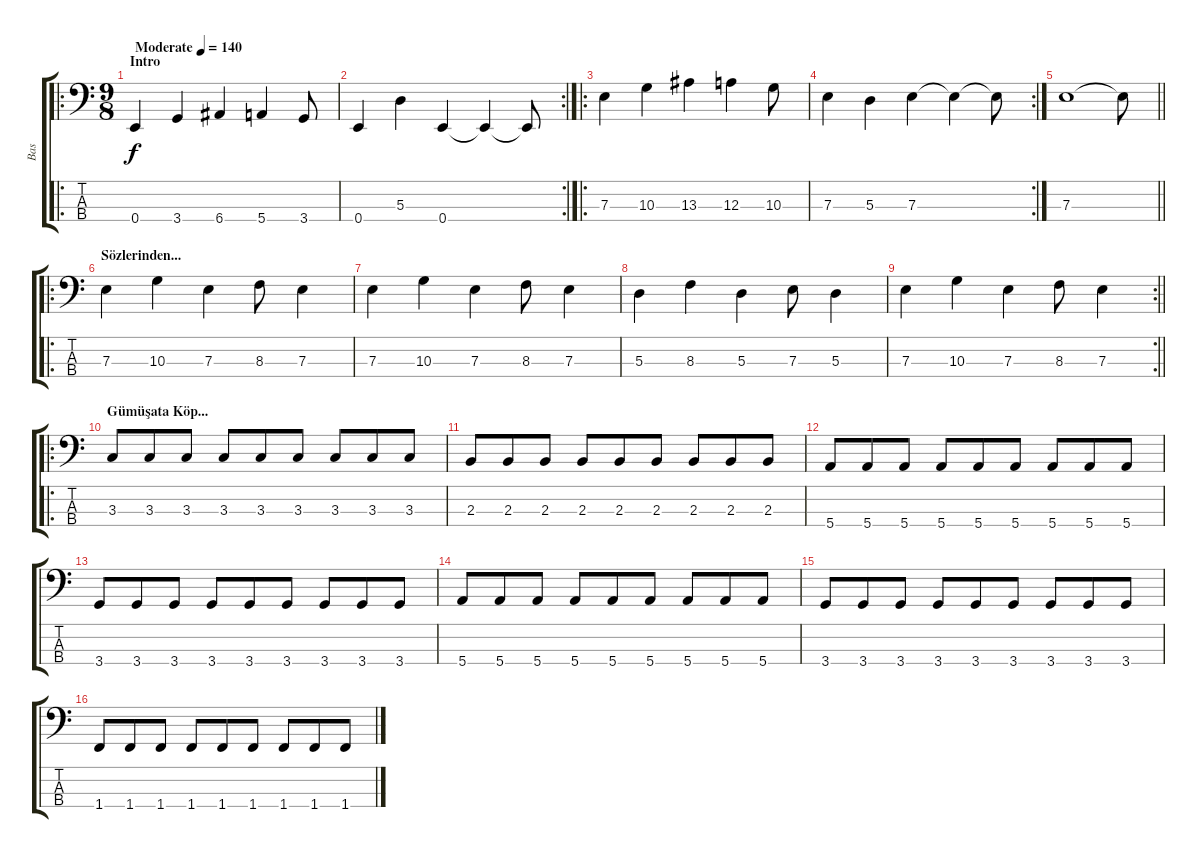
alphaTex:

\track ("Bas" "Bas") {instrument electricbassfinger}
\staff {score tabs}
\tuning (G2 D2 A1 E1) {hide}
\ro
\ts (9 8)
\section ("" "Intro")
\tempo (140 "Moderate")
\clef f4
\ks c
0.4.4{dy f instrument electricbassfinger} 3.4.4 6.4.4 5.4.4 3.4.8 |
\rc 2
0.4.4 5.3.4 0.4.4 0.4{t}.4 0.4{t}.8 |
\ro
7.3.4 10.3.4 13.3.4 12.3.4 10.3.8 |
\rc 2
7.3.4 5.3.4 7.3.4 7.3{t}.4 7.3{t}.8 |
\barLineRight lightlight
7.3.1 7.3{t}.8 |
\ro
\section ("" "Sözlerinden...")
7.3.4 10.3.4 7.3.4 8.3.8 7.3.4 |
7.3.4 10.3.4 7.3.4 8.3.8 7.3.4 |
5.3.4 8.3.4 5.3.4 7.3.8 5.3.4 |
\rc 2
\barLineRight lightlight
7.3.4 10.3.4 7.3.4 8.3.8 7.3.4 |
\ro
\section ("" "Gümüşata Köp...")
3.3.8 3.3.8 3.3.8 3.3.8 3.3.8 3.3.8 3.3.8 3.3.8 3.3.8 |
2.3.8 2.3.8 2.3.8 2.3.8 2.3.8 2.3.8 2.3.8 2.3.8 2.3.8 |
5.4.8 5.4.8 5.4.8 5.4.8 5.4.8 5.4.8 5.4.8 5.4.8 5.4.8 |
3.4.8 3.4.8 3.4.8 3.4.8 3.4.8 3.4.8 3.4.8 3.4.8 3.4.8 |
5.4.8 5.4.8 5.4.8 5.4.8 5.4.8 5.4.8 5.4.8 5.4.8 5.4.8 |
3.4.8 3.4.8 3.4.8 3.4.8 3.4.8 3.4.8 3.4.8 3.4.8 3.4.8 |
1.4.8 1.4.8 1.4.8 1.4.8 1.4.8 1.4.8 1.4.8 1.4.8 1.4.8
